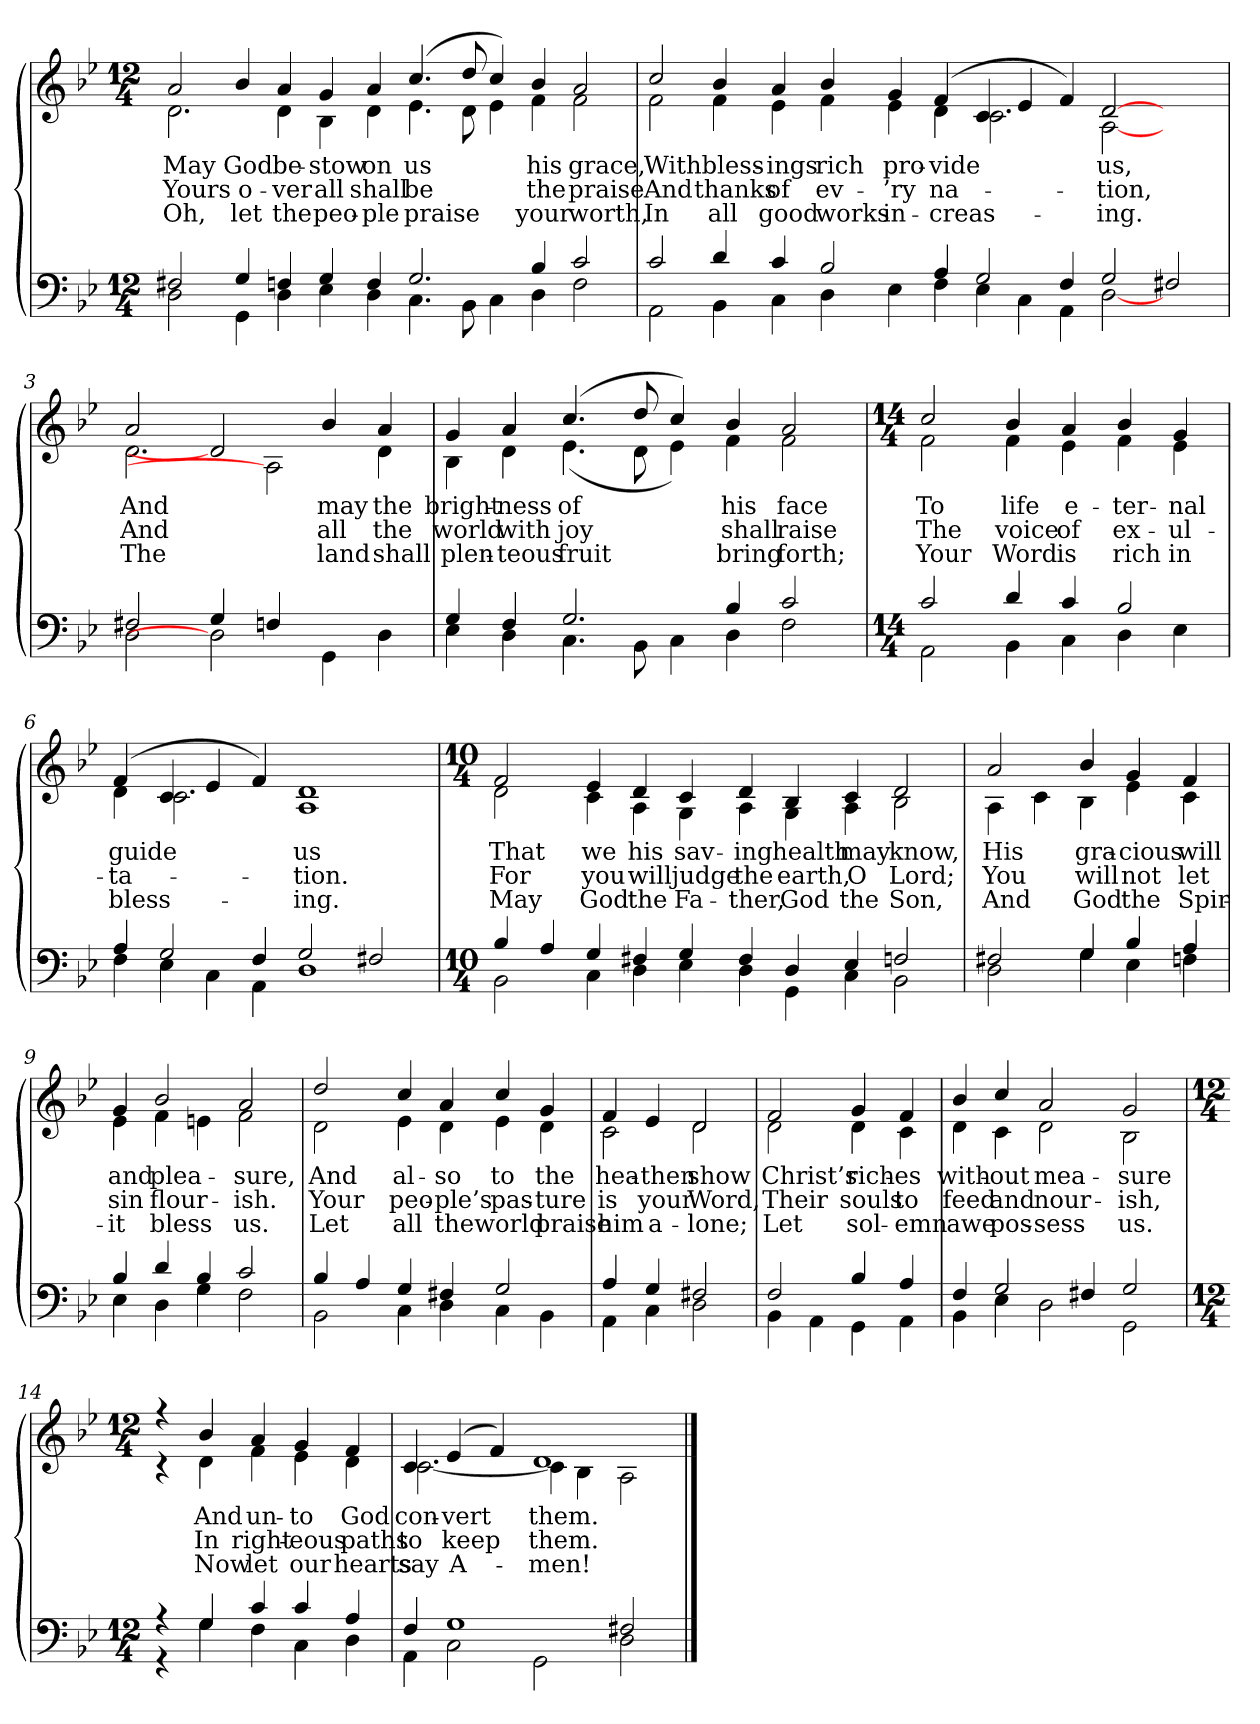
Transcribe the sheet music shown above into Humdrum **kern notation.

**kern	**kern	**text	**text	**text
*part2	*part1	*part1	*part1	*part1
*staff2	*staff1	*staff1	*staff1	*staff1
*clefF4	*clefG2	*	*	*
*k[b-e-]	*k[b-e-]	*	*	*
*M12/4	*M12/4	*	*	*
=1	=1	=1	=1	=1
*^	*	*	*	*
!	!	!LO:TX:b:i:t=Verse	!	!	!
!	!	!	!LO:LY:b	!LO:LY:b	!LO:LY:b
*	*	*^	*	*	*
2F#X/	2D\	2a/	2.d\	May	Yours	Oh,
!	!	!	!	!LO:LY:b	!LO:LY:b	!LO:LY:b
4G/	4GG\	4b-/	.	God	o-	let
!	!	!	!	!LO:LY:b	!LO:LY:b	!LO:LY:b
4Fn/	4D\	4a/	4d\	be-	-ver	the
!	!	!	!	!LO:LY:b	!LO:LY:b	!LO:LY:b
4G/	4E-\	4g/	4B-\	-stow	all	peo-
!	!	!	!	!LO:LY:b	!LO:LY:b	!LO:LY:b
4F/	4D\	4a/	4d\	on	shall	-ple
!	!	!	!	!LO:LY:b	!LO:LY:b	!LO:LY:b
2.G/	4.C\	(>4.cc/	4.e-\	us	be	praise
.	8BB-\	8dd/	8d\	.	.	.
.	4C\	4cc/)	4e-\	.	.	.
!	!	!	!	!LO:LY:b	!LO:LY:b	!LO:LY:b
4B-/	4D\	4b-/	4f\	his	the	your
!	!	!	!	!LO:LY:b	!LO:LY:b	!LO:LY:b
2c/	2F\	2a/	2f\	grace,	praise	worth,
!!LO:LB:g=z	!!
=2	=2	=2	=2	=2	=2	=2
!	!	!	!	!LO:LY:b	!LO:LY:b	!LO:LY:b
2c/	2AA\	2cc/	2f\	With	And	In
!	!	!	!	!LO:LY:b	!LO:LY:b	!LO:LY:b
4d/	4BB-\	4b-/	4f\	bless-	thanks	all
!	!	!	!	!LO:LY:b	!LO:LY:b	!LO:LY:b
4c/	4C\	4a/	4e-\	-ings	of	good
!	!	!	!	!LO:LY:b	!LO:LY:b	!LO:LY:b
2B-/	4D\	4b-/	4f\	rich	ev-	works
!	!	!	!	!LO:LY:b	!LO:LY:b	!LO:LY:b
.	4E-\	4g/	4e-\	pro-	-’ry	in-
!	!	!	!	!LO:LY:b	!LO:LY:b	!LO:LY:b
4A/	4F\	(>4f/	4d\	-vide	na-	-creas-
2G/	4E-\	4c/	2.c\	.	.	.
.	4C\	4e-/	.	.	.	.
4F/	4AA\	4f/)	.	.	.	.
!	!	!	!	!LO:LY:b	!LO:LY:b	!LO:LY:b
2G/	[2D	[2d	[2A	us,	-tion,	-ing.
2F#X/	2ryy	2ryy	2ryy	.	.	.
!!LO:LB:g=z	!!
=3	=3	=3	=3	=3	=3	=3
!	!	!	!	!LO:LY:b	!LO:LY:b	!LO:LY:b
2F#X/	2D\	2a/	2.d\	And	And	The
4G/	2D]	2d]	.	.	.	.
4Fn/	.	.	2A]	.	.	.
!	!	!	!	!LO:LY:b	!LO:LY:b	!LO:LY:b
2ryy	4GG\	4b-/	.	may	all	land
!	!	!	!	!LO:LY:b	!LO:LY:b	!LO:LY:b
.	4D\	4a/	4d\	the	the	shall
=4	=4	=4	=4	=4	=4	=4
!	!	!	!	!LO:LY:b	!LO:LY:b	!LO:LY:b
4G/	4E-\	4g/	4B-\	bright-	world	plen-
!	!	!	!	!LO:LY:b	!LO:LY:b	!LO:LY:b
4F/	4D\	4a/	4d\	-ness	with	-teous
!	!	!	!	!LO:LY:b	!LO:LY:b	!LO:LY:b
2.G/	4.C\	(>4.cc/	(<4.e-\	of	joy	fruit
.	8BB-\	8dd/	8d\	.	.	.
.	4C\	4cc/)	4e-\)	.	.	.
!	!	!	!	!LO:LY:b	!LO:LY:b	!LO:LY:b
4B-/	4D\	4b-/	4f\	his	shall	bring
!	!	!	!	!LO:LY:b	!LO:LY:b	!LO:LY:b
2c/	2F\	2a/	2f\	face	raise	forth;
!!LO:LB:g=z	!!
=5	=5	=5	=5	=5	=5	=5
*M14/4	*	*M14/4	*	*	*	*
!	!	!	!	!LO:LY:b	!LO:LY:b	!LO:LY:b
2c/	2AA\	2cc/	2f\	To	The	Your
!	!	!	!	!LO:LY:b	!LO:LY:b	!LO:LY:b
4d/	4BB-\	4b-/	4f\	life	voice	Word
!	!	!	!	!LO:LY:b	!LO:LY:b	!LO:LY:b
4c/	4C\	4a/	4e-\	e-	of	is
!	!	!	!	!LO:LY:b	!LO:LY:b	!LO:LY:b
2B-/	4D\	4b-/	4f\	-ter-	ex-	rich
!	!	!	!	!LO:LY:b	!LO:LY:b	!LO:LY:b
.	4E-\	4g/	4e-\	-nal	-ul-	in
=6	=6	=6	=6	=6	=6	=6
!	!	!	!	!LO:LY:b	!LO:LY:b	!LO:LY:b
4A/	4F\	(>4f/	4d\	guide	-ta-	bless-
2G/	4E-\	4c/	2.c\	.	.	.
.	4C\	4e-/	.	.	.	.
4F/	4AA\	4f/)	.	.	.	.
!	!	!	!	!LO:LY:b	!LO:LY:b	!LO:LY:b
2G/	1D	1d	1A	us	-tion.	-ing.
2F#X/	.	.	.	.	.	.
!!LO:LB:g=z	!!
=7	=7	=7	=7	=7	=7	=7
*M10/4	*	*M10/4	*	*	*	*
!	!	!	!	!LO:LY:b	!LO:LY:b	!LO:LY:b
4B-/	2BB-\	2f/	2d\	That	For	May
4A/	.	.	.	.	.	.
!	!	!	!	!LO:LY:b	!LO:LY:b	!LO:LY:b
4G/	4C\	4e-/	4c\	we	you	God
!	!	!	!	!LO:LY:b	!LO:LY:b	!LO:LY:b
4F#X/	4D\	4d/	4A\	his	will	the
!	!	!	!	!LO:LY:b	!LO:LY:b	!LO:LY:b
4G/	4E-\	4c/	4G\	sav-	judge	Fa-
!	!	!	!	!LO:LY:b	!LO:LY:b	!LO:LY:b
4F#/	4D\	4d/	4A\	-ing	the	-ther,
!	!	!	!	!LO:LY:b	!LO:LY:b	!LO:LY:b
4D/	4GG\	4B-/	4G\	health	earth,	God
!	!	!	!	!LO:LY:b	!LO:LY:b	!LO:LY:b
4E-/	4C\	4c/	4A\	may	O	the
!	!	!	!	!LO:LY:b	!LO:LY:b	!LO:LY:b
2Fn/	2BB-\	2d/	2B-\	know,	Lord;	Son,
!!LO:LB:g=z	!!
=8	=8	=8	=8	=8	=8	=8
!	!	!	!	!LO:LY:b	!LO:LY:b	!LO:LY:b
2F#X/	2D\	2a/	4A\	His	You	And
.	.	.	4c\	.	.	.
!	!	!	!	!LO:LY:b	!LO:LY:b	!LO:LY:b
4G/	4G\	4b-/	4B-\	gra-	will	God
!	!	!	!	!LO:LY:b	!LO:LY:b	!LO:LY:b
4B-/	4E-\	4g/	4e-\	-cious	not	the
!	!	!	!	!LO:LY:b	!LO:LY:b	!LO:LY:b
4A/	4Fn\	4f/	4c\	will	let	Spir-
=9	=9	=9	=9	=9	=9	=9
!	!	!	!	!LO:LY:b	!LO:LY:b	!LO:LY:b
4B-/	4E-\	4g/	4e-\	and	sin	-it
!	!	!	!	!LO:LY:b	!LO:LY:b	!LO:LY:b
4d/	4D\	2b-/	4f\	plea-	flour-	bless
4B-/	4G\	.	4en\	.	.	.
!	!	!	!	!LO:LY:b	!LO:LY:b	!LO:LY:b
2c/	2F\	2a/	2f\	-sure,	-ish.	us.
!!LO:LB:g=z	!!
=10	=10	=10	=10	=10	=10	=10
!	!	!	!	!LO:LY:b	!LO:LY:b	!LO:LY:b
4B-/	2BB-\	2dd/	2d\	And	Your	Let
4A/	.	.	.	.	.	.
!	!	!	!	!LO:LY:b	!LO:LY:b	!LO:LY:b
4G/	4C\	4cc/	4e-\	al-	peo-	all
!	!	!	!	!LO:LY:b	!LO:LY:b	!LO:LY:b
4F#X/	4D\	4a/	4d\	-so	-ple’s	the
!	!	!	!	!LO:LY:b	!LO:LY:b	!LO:LY:b
2G/	4C\	4cc/	4e-\	to	pas-	world
!	!	!	!	!LO:LY:b	!LO:LY:b	!LO:LY:b
.	4BB-\	4g/	4d\	the	-ture	praise
=11	=11	=11	=11	=11	=11	=11
!	!	!	!	!LO:LY:b	!LO:LY:b	!LO:LY:b
4A/	4AA\	4f/	2c\	hea-	is	him
!	!	!	!	!LO:LY:b	!LO:LY:b	!LO:LY:b
4G/	4C\	4e-/	.	-then	your	a-
!	!	!	!	!LO:LY:b	!LO:LY:b	!LO:LY:b
2F#i/	2D\	2d/	2d\	show	Word,	-lone;
!!LO:LB:g=z	!!
=12	=12	=12	=12	=12	=12	=12
!	!	!	!	!LO:LY:b	!LO:LY:b	!LO:LY:b
2F/	4BB-\	2f/	2d\	Christ’s	Their	Let
.	4AA\	.	.	.	.	.
!	!	!	!	!LO:LY:b	!LO:LY:b	!LO:LY:b
4B-/	4GG\	4g/	4d\	rich-	souls	sol-
!	!	!	!	!LO:LY:b	!LO:LY:b	!LO:LY:b
4A/	4AA\	4f/	4c\	-es	to	-emn
=13	=13	=13	=13	=13	=13	=13
!	!	!	!	!LO:LY:b	!LO:LY:b	!LO:LY:b
4F/	4BB-\	4b-/	4d\	with-	feed	awe
!	!	!	!	!LO:LY:b	!LO:LY:b	!LO:LY:b
2G/	4E-\	4cc/	4c\	-out	and	pos-
!	!	!	!	!LO:LY:b	!LO:LY:b	!LO:LY:b
.	2D\	2a/	2d\	mea-	nour-	-sess
4F#X/	.	.	.	.	.	.
!	!	!	!	!LO:LY:b	!LO:LY:b	!LO:LY:b
2G/	2GG\	2g/	2B-\	-sure	-ish,	us.
!!LO:LB:g=z	!!
=14	=14	=14	=14	=14	=14	=14
*M12/4	*	*M12/4	*	*	*	*
4r	4r	4r	4r	.	.	.
!	!	!	!	!LO:LY:b	!LO:LY:b	!LO:LY:b
4G/	4G\	4b-/	4d\	And	In	Now
!	!	!	!	!LO:LY:b	!LO:LY:b	!LO:LY:b
4c/	4F\	4a/	4f\	un-	right-	let
!	!	!	!	!LO:LY:b	!LO:LY:b	!LO:LY:b
4c/	4C\	4g/	4e-\	-to	-eous	our
!	!	!	!	!LO:LY:b	!LO:LY:b	!LO:LY:b
4A/	4D\	4f/	4d\	God	paths	hearts
=15	=15	=15	=15	=15	=15	=15
!	!	!	!	!LO:LY:b	!LO:LY:b	!LO:LY:b
4F/	4AA\	4c/	[2.c\	con-	to	say
!	!	!	!	!LO:LY:b	!LO:LY:b	!LO:LY:b
1G	2C\	(>4e-/	.	-vert	keep	A-
.	.	4f/)	.	.	.	.
!	!	!	!	!LO:LY:b	!LO:LY:b	!LO:LY:b
.	2GG\	1d	4c\]	them.	them.	-men!
.	.	.	4B-\	.	.	.
2F#X/	2D\	.	2A\	.	.	.
*v	*v	*	*	*	*	*
*	*v	*v	*	*	*
==	==	==	==	==
*-	*-	*-	*-	*-
